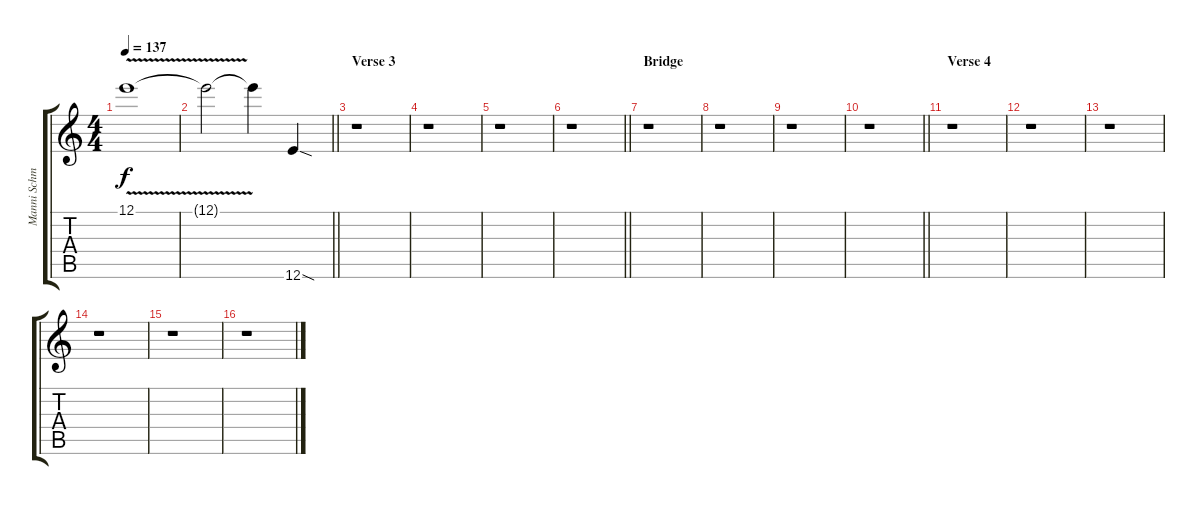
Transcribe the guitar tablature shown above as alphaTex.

\track ("Manni Schmidt" "Manni Schm") {instrument distortionguitar}
\staff {score tabs}
\tuning (E4 B3 G3 D3 A2 E2) {hide}
\ts (4 4)
\tempo 137
\clef g2
\ks c
12.1{v}.1{dy f volume 4} |
\barLineRight lightlight
12.1{t}.2 12.1{t}.4 12.6{sod}.4{volume 16} |
\section ("" "Verse 3")
r.1 |
r.1 |
r.1 |
\barLineRight lightlight
r.1 |
\section ("" "Bridge")
r.1 |
r.1 |
r.1 |
\barLineRight lightlight
r.1 |
\section ("" "Verse 4")
r.1 |
r.1 |
r.1 |
r.1 |
r.1 |
r.1
